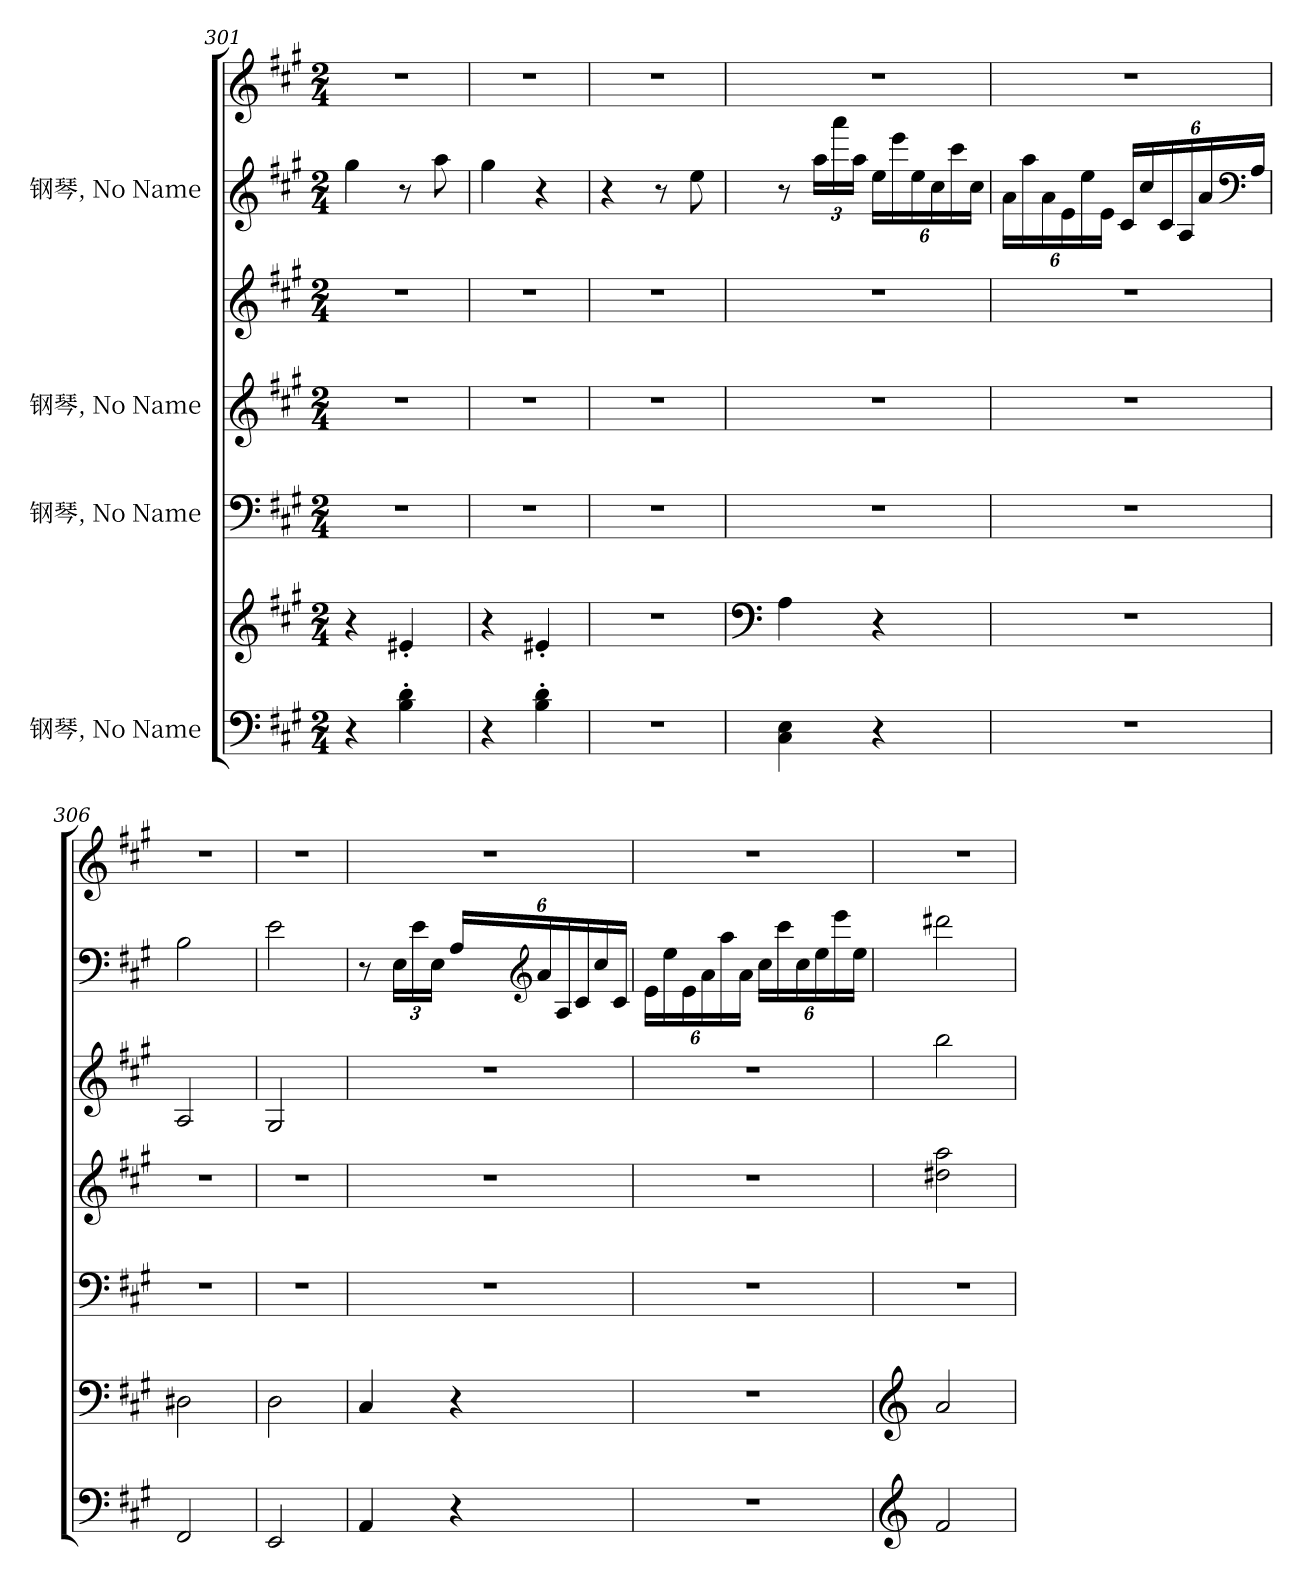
**kern	**kern	**kern	**kern	**kern	**kern	**kern
*part4	*part4	*part3	*part2	*part2	*part1	*part1
*staff7	*staff6	*staff5	*staff4	*staff3	*staff2	*staff1
*I"钢琴, No Name	*	*I"钢琴, No Name	*I"钢琴, No Name	*	*I"钢琴, No Name	*
!!LO:PB:g=z
*clefF4	*clefG2	*clefF4	*clefG2	*clefG2	*clefG2	*clefG2
*k[f#c#g#]	*k[f#c#g#]	*k[f#c#g#]	*k[f#c#g#]	*k[f#c#g#]	*k[f#c#g#]	*k[f#c#g#]
*M2/4	*M2/4	*M2/4	*M2/4	*M2/4	*M2/4	*M2/4
=301	=301	=301	=301	=301	=301	=301
4r	4r	2r	2r	2r	4gg#\	2r
4B\' 4d\'	4e#X'/	.	.	.	8r	.
.	.	.	.	.	8aa\	.
=302	=302	=302	=302	=302	=302	=302
4r	4r	2r	2r	2r	4gg#\	2r
4B\' 4d\'	4e#X'/	.	.	.	4r	.
=303	=303	=303	=303	=303	=303	=303
*	*	*	*	*	*	*MM120
2r	2r	2r	2r	2r	4r	2r
.	.	.	.	.	8r	.
.	.	.	.	.	8ee\	.
=304	=304	=304	=304	=304	=304	=304
*	*clefF4	*	*	*	*	*
4C#\ 4E\	4A\	2r	2r	2r	8r	2r
*	*	*	*	*	*Xbrackettup	*
.	.	.	.	.	24aa\LL	.
.	.	.	.	.	24aaa\	.
.	.	.	.	.	24aa\JJ	.
4r	4r	.	.	.	24ee\LL	.
.	.	.	.	.	24eee\	.
.	.	.	.	.	24ee\	.
.	.	.	.	.	24cc#\	.
.	.	.	.	.	24ccc#\	.
.	.	.	.	.	24cc#\JJ	.
=305	=305	=305	=305	=305	=305	=305
2r	2r	2r	2r	2r	24a\LL	2r
.	.	.	.	.	24aa\	.
.	.	.	.	.	24a\	.
.	.	.	.	.	24e\	.
.	.	.	.	.	24ee\	.
.	.	.	.	.	24e\JJ	.
.	.	.	.	.	24c#/LL	.
.	.	.	.	.	24cc#/	.
.	.	.	.	.	24c#/	.
.	.	.	.	.	24A/	.
.	.	.	.	.	24a/	.
*	*	*	*	*	*clefF4	*
.	.	.	.	.	24A/JJ	.
=306	=306	=306	=306	=306	=306	=306
*	*	*	*	*	*	*MM134
2FF#/	2D#X\	2r	2r	2A/	2B\	2r
!!LO:PB:g=z
=307	=307	=307	=307	=307	=307	=307
*	*	*	*	*	*	*MM130
2EE/	2D\	2r	2r	2G#/	2e\	2r
=308	=308	=308	=308	=308	=308	=308
4AA/	4C#/	2r	2r	2r	8r	2r
.	.	.	.	.	24E\LL	.
.	.	.	.	.	24e\	.
.	.	.	.	.	24E\JJ	.
4r	4r	.	.	.	24A/LL	.
*	*	*	*	*	*clefG2	*
.	.	.	.	.	24a/	.
.	.	.	.	.	24A/	.
.	.	.	.	.	24c#/	.
.	.	.	.	.	24cc#/	.
.	.	.	.	.	24c#/JJ	.
=309	=309	=309	=309	=309	=309	=309
2r	2r	2r	2r	2r	24e\LL	2r
.	.	.	.	.	24ee\	.
.	.	.	.	.	24e\	.
.	.	.	.	.	24a\	.
.	.	.	.	.	24aa\	.
.	.	.	.	.	24a\JJ	.
.	.	.	.	.	24cc#\LL	.
.	.	.	.	.	24ccc#\	.
.	.	.	.	.	24cc#\	.
.	.	.	.	.	24ee\	.
.	.	.	.	.	24eee\	.
.	.	.	.	.	24ee\JJ	.
=310	=310	=310	=310	=310	=310	=310
*clefG2	*clefG2	*	*	*	*	*
*	*	*	*	*	*	*MM134
2f#/	2a/	2r	2dd#X\ 2aa\	2bb\	2ddd#X\	2r
=	=	=	=	=	=	=
*-	*-	*-	*-	*-	*-	*-
